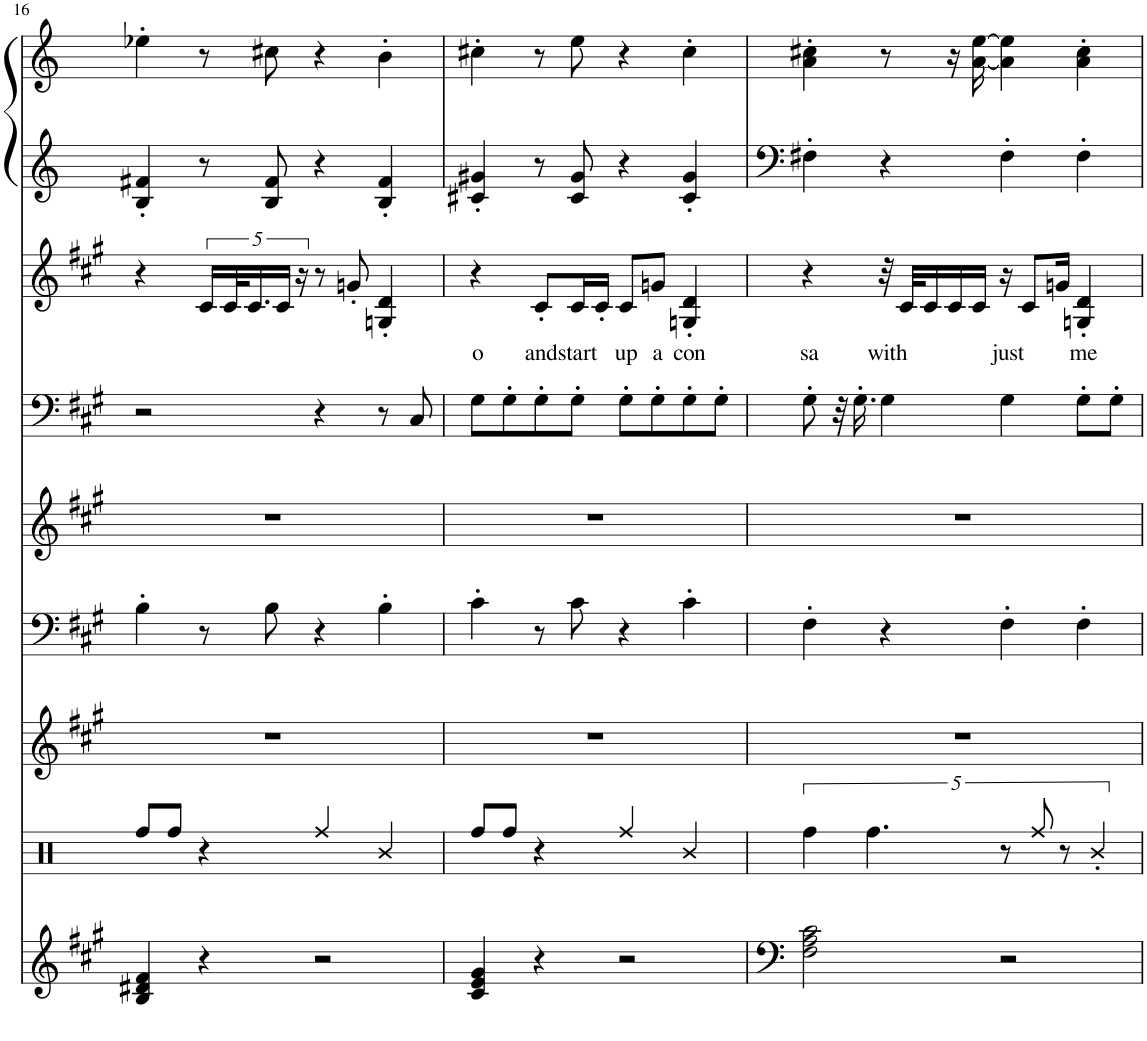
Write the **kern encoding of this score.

**kern	**kern	**kern	**kern	**kern	**kern	**kern	**text	**kern	**kern
*part8	*part7	*part6	*part5	*part4	*part3	*part2	*part2	*part1	*part1
*staff9	*staff8	*staff7	*staff6	*staff5	*staff4	*staff3	*staff3	*staff2	*staff1
*I"Grand Piano	*I"Percussion	*I"Woodblock	*I"Xylophone	*I"Overdrive Gtr	*I"Tenor Sax	*I"Melodic Drum	*	*I"Marimba, untitled	*
*I'Pno	*	*I'Wd Bl	*I'Xyl.	*	*I'T Sax	*	*	*I'Mar	*
!!LO:PB:g=z
*clefG2	*clefX	*clefG2	*clefF4	*clefG2	*clefF4	*clefG2	*	*clefG2	*clefG2
*	*	*	*	*	*Trd8c14	*	*	*	*
*k[f#c#g#]	*k[]	*k[f#c#g#]	*k[f#c#g#]	*k[f#c#g#]	*k[f#c#g#]	*k[f#c#g#]	*	*k[f#c#g#]	*k[f#c#g#]
*M4/4	*M4/4	*M4/4	*M4/4	*M4/4	*M4/4	*M4/4	*	*M4/4	*M4/4
=16	=16	=16	=16	=16	=16	=16	=16	=16	=16
4B/ 4d#X/ 4f#/	8Rff/L	1r	4B'\	1r	2r	4r	.	4B/' 4f#X/'	4ee-X'\
.	8Rff/J	.	.	.	.	.	.	.	.
4r	4r	.	8r	.	.	20c#/LL	.	8r	8r
.	.	.	.	.	.	40c#/K	.	.	.
.	.	.	.	.	.	20.c#/	.	.	.
.	.	.	8B\	.	.	.	.	8B/ 8f#/	8cc#X\
.	.	.	.	.	.	20c#/JJ	.	.	.
.	.	.	.	.	.	20r	.	.	.
2r	4Rff/	.	4r	.	4r	8r	.	4r	4r
.	.	.	.	.	.	8gn'/	.	.	.
.	4R/	.	4B'\	.	8r	4Gn/' 4d/'	.	4B/' 4f#/'	4b'\
.	.	.	.	.	8C#/	.	.	.	.
=17	=17	=17	=17	=17	=17	=17	=17	=17	=17
!	!	!	!	!	!	!	!LO:LY:b	!	!
4c#/ 4e/ 4g#/	8Rff/L	1r	4c#'\	1r	8G#\L	4r	o	4c#X/' 4g#X/'	4cc#X'\
.	8Rff/J	.	.	.	8G#'\	.	.	.	.
!	!	!	!	!	!	!	!LO:LY:b	!	!
4r	4r	.	8r	.	8G#'\	8c#'/L	and	8r	8r
!	!	!	!	!	!	!	!LO:LY:b	!	!
.	.	.	8c#\	.	8G#'\J	16c#/L	start	8c#/ 8g#/	8ee\
.	.	.	.	.	.	16c#'/JJ	.	.	.
!	!	!	!	!	!	!	!LO:LY:b	!	!
2r	4Rff/	.	4r	.	8G#'\L	8c#/L	up	4r	4r
!	!	!	!	!	!	!	!LO:LY:b	!	!
.	.	.	.	.	8G#'\	8gn/J	a	.	.
!	!	!	!	!	!	!	!LO:LY:b	!	!
.	4R/	.	4c#'\	.	8G#'\	4Gn/' 4d/'	con	4c#/' 4g#/'	4cc#'\
.	.	.	.	.	8G#'\J	.	.	.	.
=18	=18	=18	=18	=18	=18	=18	=18	=18	=18
!	!	!	!	!	!	!	!LO:LY:b	!	!
2F#\ 2A\ 2c#\	5Rff\	1r	4F#'\	1r	8G#'\	4r	sa	4F#X'\	4a\' 4cc#X\'
.	.	.	.	.	32r	.	.	.	.
.	.	.	.	.	16.G#'\	.	.	.	.
.	5.Rff\	.	.	.	.	.	.	.	.
!	!	!	!	!	!	!	!LO:LY:b	!	!
.	.	.	4r	.	4G#\	32r	with	4r	8r
.	.	.	.	.	.	32c#/KLL	.	.	.
.	.	.	.	.	.	16c#/	.	.	.
.	.	.	.	.	.	16c#/	.	.	16r
.	.	.	.	.	.	16c#/JJ	.	.	[16a\ [16ee\
!	!	!	!	!	!	!	!LO:LY:b	!	!
2r	10r	.	4F#'\	.	4G#\	16r	just	4F#'\	4a\] 4ee\]
.	.	.	.	.	.	8c#/L	.	.	.
.	10Rff/	.	.	.	.	.	.	.	.
.	.	.	.	.	.	16gn/Jk	.	.	.
.	10r	.	.	.	.	.	.	.	.
!	!	!	!	!	!	!	!LO:LY:b	!	!
.	.	.	4F#'\	.	8G#'\L	4Gn/' 4d/'	me	4F#'\	4a\' 4cc#\'
.	5R'/	.	.	.	.	.	.	.	.
.	.	.	.	.	8G#'\J	.	.	.	.
=	=	=	=	=	=	=	=	=	=
*-	*-	*-	*-	*-	*-	*-	*-	*-	*-
